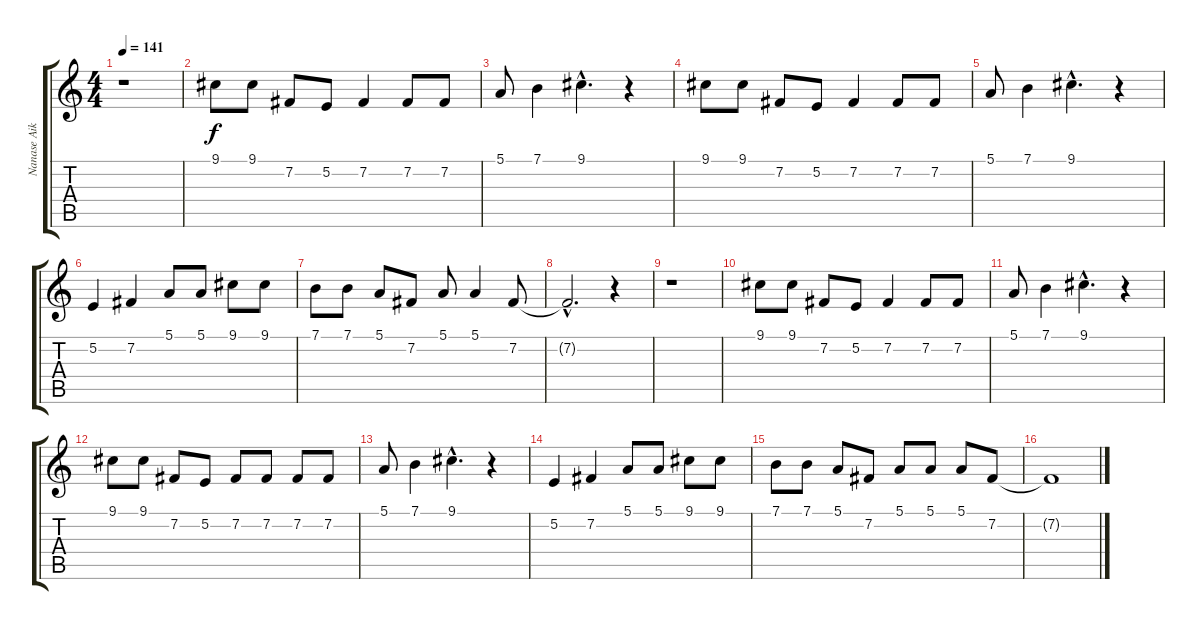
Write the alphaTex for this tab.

\track ("Nanase Aikawa" "Nanase Aik") {instrument lead1square}
\staff {score tabs}
\tuning (E4 B3 G3 D3 A2 E2) {hide}
\ts (4 4)
\tempo 141
\clef g2
\ks c
r.1{dy f} |
9.1.8 9.1.8 7.2.8 5.2.8 7.2.4 7.2.8 7.2.8 |
5.1.8 7.1.4 9.1{hac}.4{d} r.4 |
9.1.8 9.1.8 7.2.8 5.2.8 7.2.4 7.2.8 7.2.8 |
5.1.8 7.1.4 9.1{hac}.4{d} r.4 |
5.2.4 7.2.4 5.1.8 5.1.8 9.1.8 9.1.8 |
7.1.8 7.1.8 5.1.8 7.2.8 5.1.8 5.1.4 7.2.8 |
7.2{hac t}.2{d} r.4 |
r.1 |
9.1.8 9.1.8 7.2.8 5.2.8 7.2.4 7.2.8 7.2.8 |
5.1.8 7.1.4 9.1{hac}.4{d} r.4 |
9.1.8 9.1.8 7.2.8 5.2.8 7.2.8 7.2.8 7.2.8 7.2.8 |
5.1.8 7.1.4 9.1{hac}.4{d} r.4 |
5.2.4 7.2.4 5.1.8 5.1.8 9.1.8 9.1.8 |
7.1.8 7.1.8 5.1.8 7.2.8 5.1.8 5.1.8 5.1.8 7.2.8 |
7.2{t}.1
